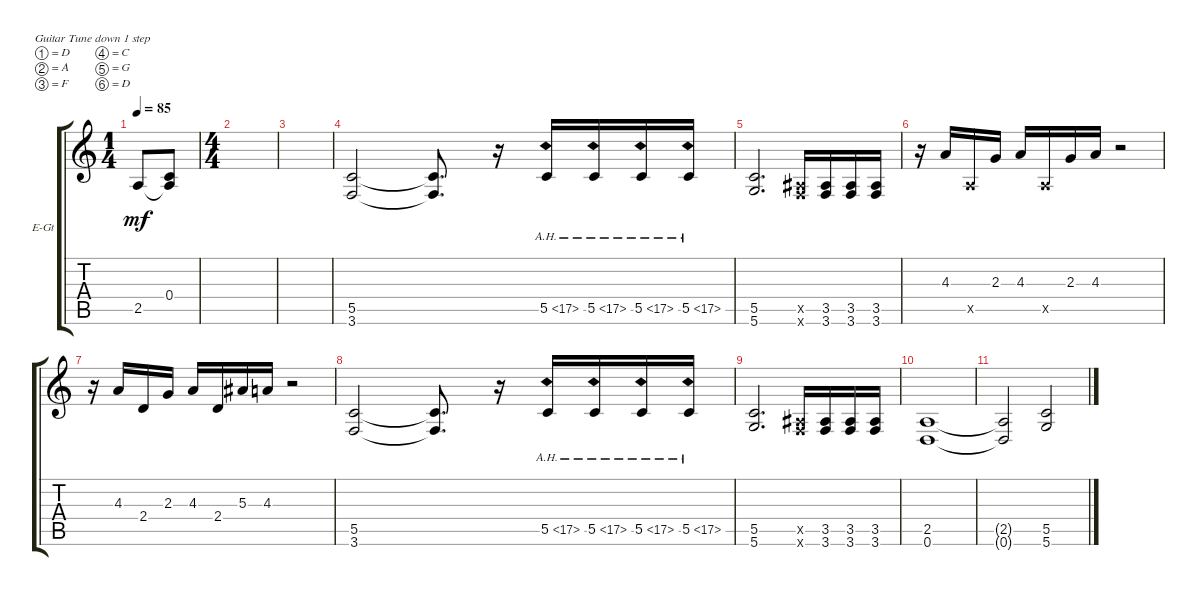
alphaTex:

\defaultSystemsLayout 4
\bracketExtendMode groupsimilarinstruments
\firstSystemTrackNameOrientation horizontal
\otherSystemsTrackNameOrientation horizontal
\track ("Electric Guitar" "E-Gt") {instrument overdrivenguitar}
\staff {score tabs}
\tuning (D4 A3 F3 C3 G2 D2)
\ts (1 4)
\tempo 85
\clef g2
\ks c
2.5.8{dy mf instrument overdrivenguitar} (0.4 2.5{t}).8 |
\ts (4 4)
|
|
(3.6 5.5).2 (3.6{t} 5.5{t}).8{d} r.16 5.5{ah 12}.16 5.5{ah 12}.16 5.5{ah 12}.16 5.5{ah 12}.16 |
(5.6 5.5).2{d} (3.5{x} 3.6{x}).16 (3.5 3.6).16 (3.5 3.6).16 (3.5 3.6).16 |
r.16 4.3.16 2.5{x}.16 2.3.16 4.3.16 2.5{x}.16 2.3.16 4.3.16 r.2 |
r.16 4.3.16 2.4.16 2.3.16 4.3.16 2.4.16 5.3.16 4.3.16 r.2 |
(3.6 5.5).2 (3.6{t} 5.5{t}).8{d} r.16 5.5{ah 12}.16 5.5{ah 12}.16 5.5{ah 12}.16 5.5{ah 12}.16 |
(5.6 5.5).2{d} (3.5{x} 3.6{x}).16 (3.5 3.6).16 (3.6 3.5).16 (3.5 3.6).16 |
(2.5 0.6).1 |
(2.5{t} 0.6{t}).2 (5.5 5.6).2
